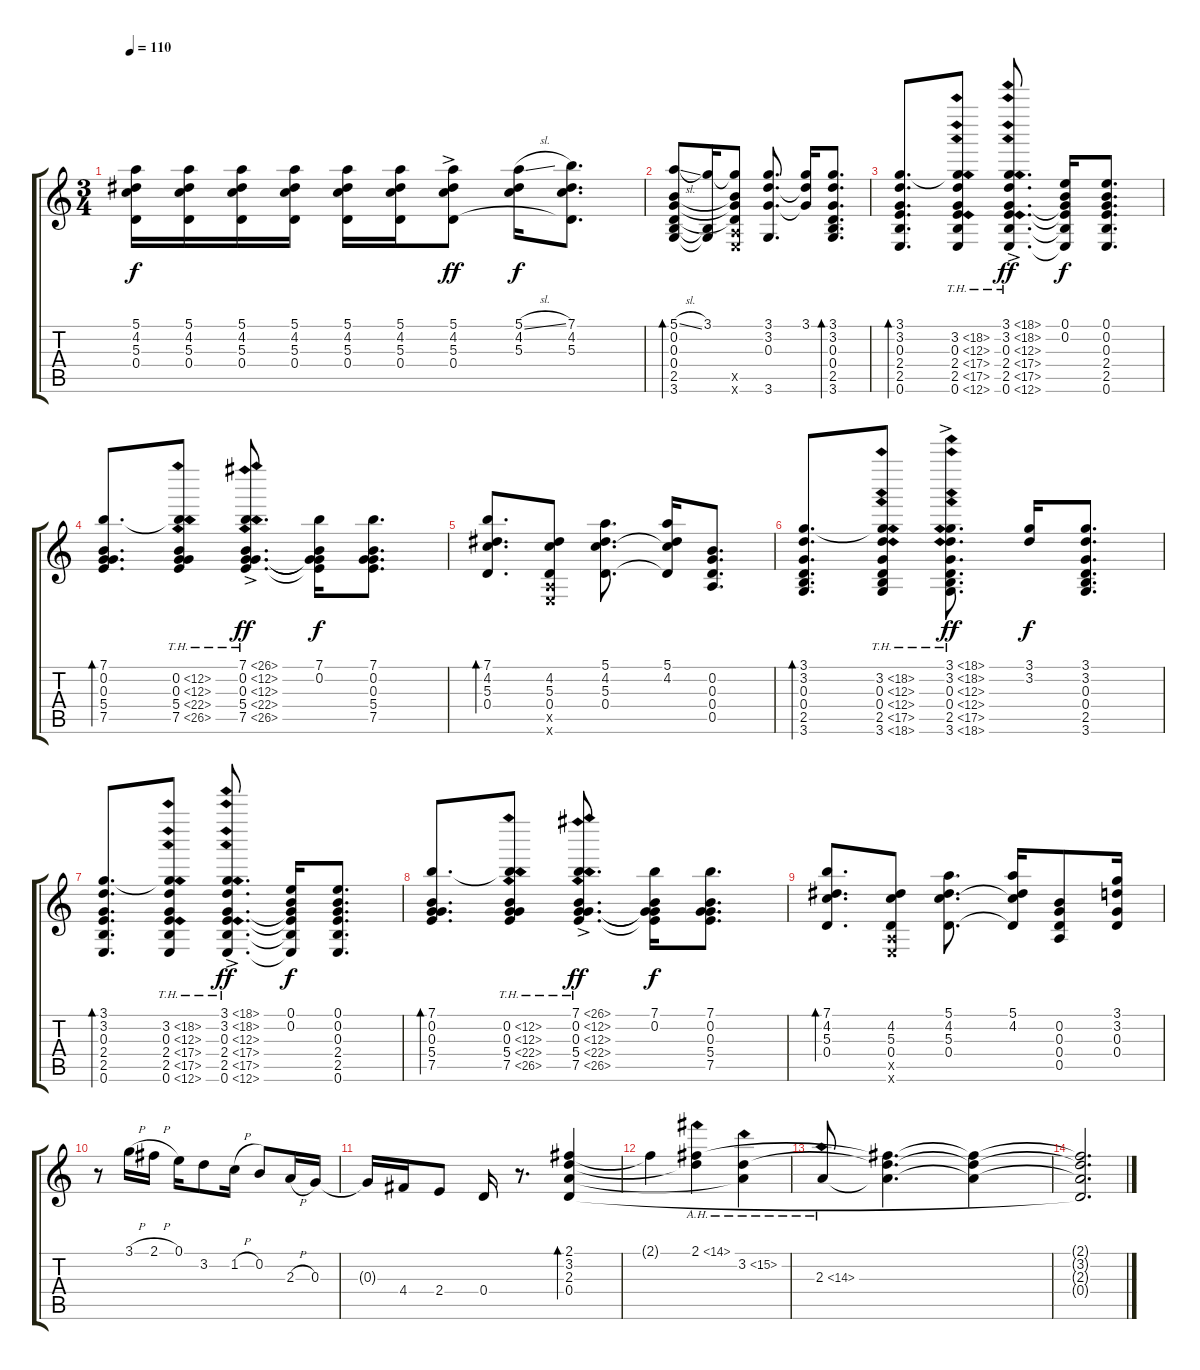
\track "" {instrument acousticguitarsteel}
\staff {score tabs}
\tuning (E4 B3 G3 D3 A2 E2) {hide}
\ts (3 4)
\tempo 110
\clef g2
\ks c
(5.1 4.2 5.3 0.4).16{dy f} (5.1 4.2 5.3 0.4).16 (5.1 4.2 5.3 0.4).16 (5.1 4.2 5.3 0.4).16 (5.1 4.2 5.3 0.4).16 (5.1 4.2 5.3 0.4).16 (5.1{ac} 4.2{ac} 5.3{ac} 0.4{ac}).8{dy ff} (5.1{sl} 4.2 5.3).16{dy f} (7.1 4.2 5.3 0.4{t}).8{d} |
(5.1{sl} 0.2 0.3 0.4 2.5 3.6).8{bd 60} (3.1 2.5{t} 3.6{t}).16 (3.1{t} 0.2{t} 0.3{t} 0.4{t} 0.5{x} 0.6{x}).8 (3.1 3.2 0.3 3.6).8{d} (3.1 3.2{t} 0.3{t}).16 (3.1 3.2 0.3 0.4 2.5 3.6).8{d bd 30} |
(3.1 3.2 0.3 2.4 2.5 0.6).8{d bd 60} (3.1{t} 3.2{th 15} 0.3{th 12} 2.4{th 15} 2.5{th 15} 0.6{th 12}).8 (3.1{th 15 ac} 3.2{th 15 ac} 0.3{th 12 ac} 2.4{th 15 ac} 2.5{th 15 ac} 0.6{th 12 ac}).8{d dy ff} (0.1 0.2 0.3{t} 2.4{t} 2.5{t} 0.6{t}).16{dy f} (0.1 0.2 0.3 2.4 2.5 0.6).8{d} |
(7.1 0.2 0.3 5.4 7.5).8{d bd 60} (7.1{t} 0.2{th 12} 0.3{th 12} 5.4{th 17} 7.5{th 19}).8 (7.1{th 19 ac} 0.2{th 12 ac} 0.3{th 12 ac} 5.4{th 17 ac} 7.5{th 19 ac}).8{d dy ff} (7.1 0.2 0.3{t} 5.4{t} 7.5{t}).16{dy f} (7.1 0.2 0.3 5.4 7.5).8{d} |
(7.1 4.2 5.3 0.4).8{d bd 60} (4.2 5.3 0.4 0.5{x} 0.6{x}).8 (5.1 4.2 5.3 0.4).8{d} (5.1 4.2 5.3{t} 0.4{t}).16 (0.2 0.3 0.4 0.5).8{d} |
(3.1 3.2 0.3 0.4 2.5 3.6).8{d bd 30} (3.1{t} 3.2{th 15} 0.3{th 12} 0.4{th 12} 2.5{th 15} 3.6{th 15}).8 (3.1{th 15 ac} 3.2{th 15 ac} 0.3{th 12 ac} 0.4{th 12 ac} 2.5{th 15 ac} 3.6{th 15 ac}).8{d dy ff} (3.1 3.2).16{dy f} (3.1 3.2 0.3 0.4 2.5 3.6).8{d} |
(3.1 3.2 0.3 2.4 2.5 0.6).8{d bd 60} (3.1{t} 3.2{th 15} 0.3{th 12} 2.4{th 15} 2.5{th 15} 0.6{th 12}).8 (3.1{th 15 ac} 3.2{th 15 ac} 0.3{th 12 ac} 2.4{th 15 ac} 2.5{th 15 ac} 0.6{th 12 ac}).8{d dy ff} (0.1 0.2 0.3{t} 2.4{t} 2.5{t} 0.6{t}).16{dy f} (0.1 0.2 0.3 2.4 2.5 0.6).8{d} |
(7.1 0.2 0.3 5.4 7.5).8{d bd 60} (7.1{t} 0.2{th 12} 0.3{th 12} 5.4{th 17} 7.5{th 19}).8 (7.1{th 19 ac} 0.2{th 12 ac} 0.3{th 12 ac} 5.4{th 17 ac} 7.5{th 19 ac}).8{d dy ff} (7.1 0.2 0.3{t} 5.4{t} 7.5{t}).16{dy f} (7.1 0.2 0.3 5.4 7.5).8{d} |
(7.1 4.2 5.3 0.4).8{d bd 60} (4.2 5.3 0.4 0.5{x} 0.6{x}).8 (5.1 4.2 5.3 0.4).8{d} (5.1 4.2 5.3{t} 0.4{t}).16 (0.2 0.3 0.4 0.5).8 (3.1 3.2 0.3 0.4).16 |
r.8 3.1{h}.16 2.1{h}.16 0.1.16 3.2.8 1.2{h}.16 0.2.8 2.3{h}.16 0.3.16 |
0.3{t}.16 4.4.16 2.4.8 0.4.16 r.8{d} (2.1 3.2 2.3 0.4).4{bd 480} |
2.1{t}.4 (2.1{ah 12} 3.2{t}).4 (3.2{ah 12} 2.3{t}).4 |
2.3{ah 12}.8 (2.1{t} 3.2{t} 2.3{t}).4{d} (2.1{t} 3.2{t} 2.3{t}).4 |
(2.1{t} 3.2{t} 2.3{t} 0.4{t}).2{d}
